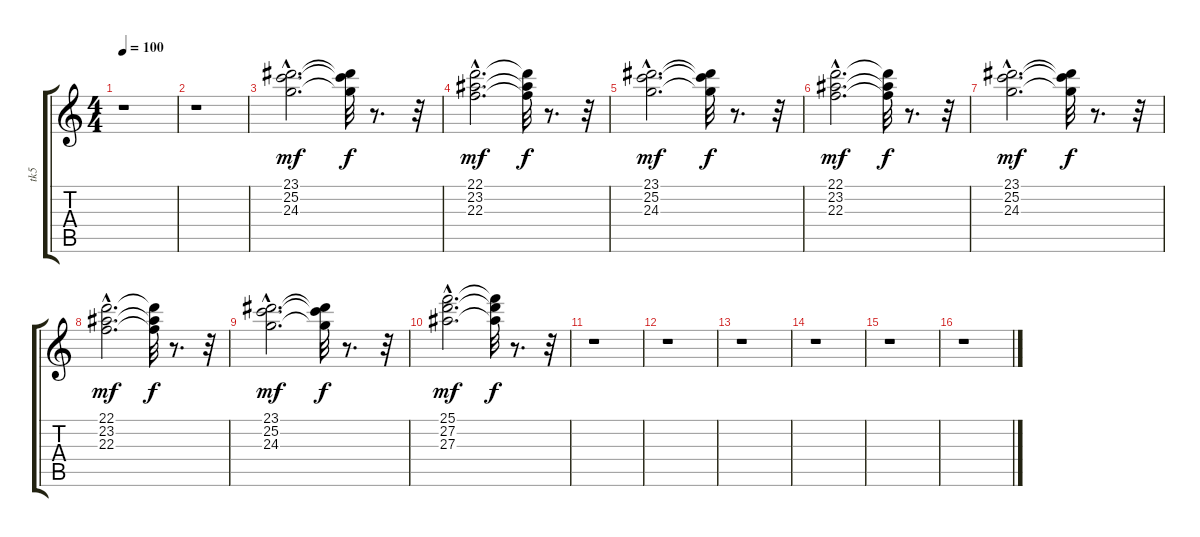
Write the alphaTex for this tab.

\track ("tk5" "tk5") {instrument acousticgrandpiano}
\staff {score tabs}
\tuning (E4 B3 G3 D3 A2 E2) {hide}
\ts (4 4)
\tempo 100
\clef g2
\ks c
r.1{dy f} |
r.1 |
(23.1{hac} 25.2{hac} 24.3{hac}).2{d dy mf} (23.1{t} 25.2{t} 24.3{t}).32{dy f} r.8{d} r.32 |
(22.1{hac} 23.2{hac} 22.3{hac}).2{d dy mf} (22.1{t} 23.2{t} 22.3{t}).32{dy f} r.8{d} r.32 |
(23.1{hac} 25.2{hac} 24.3{hac}).2{d dy mf} (23.1{t} 25.2{t} 24.3{t}).32{dy f} r.8{d} r.32 |
(22.1{hac} 23.2{hac} 22.3{hac}).2{d dy mf} (22.1{t} 23.2{t} 22.3{t}).32{dy f} r.8{d} r.32 |
(23.1{hac} 25.2{hac} 24.3{hac}).2{d dy mf} (23.1{t} 25.2{t} 24.3{t}).32{dy f} r.8{d} r.32 |
(22.1{hac} 23.2{hac} 22.3{hac}).2{d dy mf} (22.1{t} 23.2{t} 22.3{t}).32{dy f} r.8{d} r.32 |
(23.1{hac} 25.2{hac} 24.3{hac}).2{d dy mf} (23.1{t} 25.2{t} 24.3{t}).32{dy f} r.8{d} r.32 |
(25.1{hac} 27.2{hac} 27.3{hac}).2{d dy mf} (25.1{t} 27.2{t} 27.3{t}).32{dy f} r.8{d} r.32 |
r.1 |
r.1 |
r.1 |
r.1 |
r.1 |
r.1
